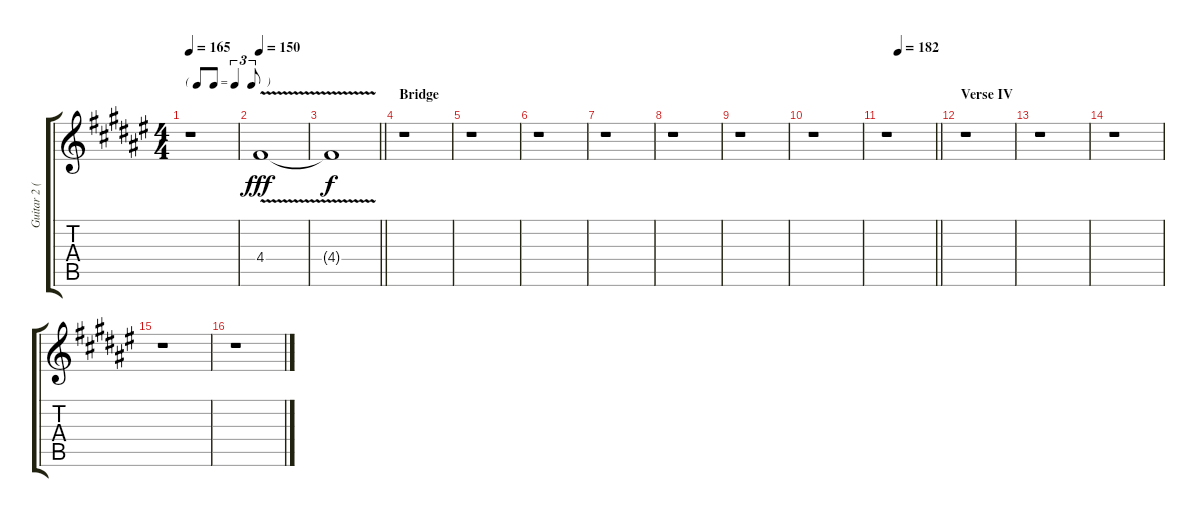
\track ("Guitar 2 (clarinette)" "Guitar 2 (") {instrument distortionguitar}
\staff {score tabs}
\tuning (E4 B3 G3 D3 A2 E2) {hide}
\ts (4 4)
\tf triplet8th
\tempo 165
\clef g2
\ks f#
r.1{dy fff} |
\tempo 150
4.4{v}.1 |
\barLineRight lightlight
4.4{t}.1{dy f} |
\section ("" "Bridge")
r.1 |
r.1 |
r.1 |
r.1 |
r.1 |
r.1 |
r.1 |
\tempo (182 0.25)
\barLineRight lightlight
r.1 |
\section ("" "Verse IV")
r.1 |
r.1 |
r.1 |
r.1 |
r.1
